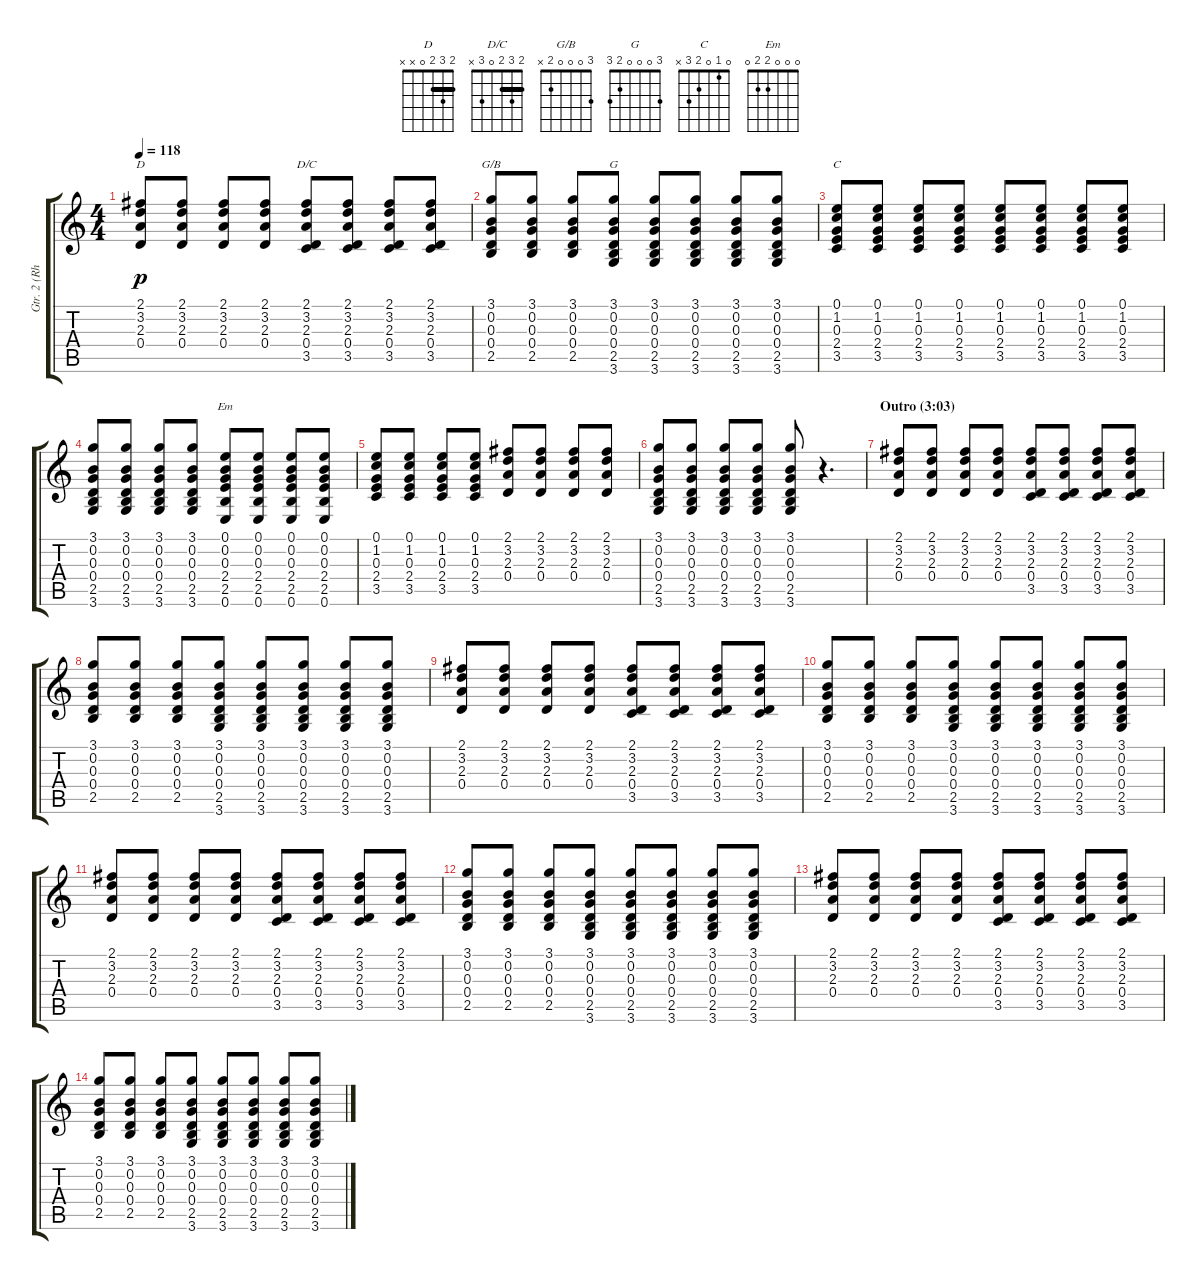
\track ("Gtr. 2 (Rhythm)" "Gtr. 2 (Rh") {instrument acousticguitarsteel}
\staff {score tabs}
\tuning (E4 B3 G3 D3 A2 E2) {hide}
\chord ("D" 2 3 2 0 x x) {barre 2}
\chord ("D/C" 2 3 2 0 3 x) {barre 2}
\chord ("G/B" 3 0 0 0 2 x)
\chord ("G" 3 0 0 0 2 3)
\chord ("C" 0 1 0 2 3 x)
\chord ("Em" 0 0 0 2 2 0)
\ts (4 4)
\tempo 118
\clef g2
\ks c
(2.1 3.2 2.3 0.4).8{ch "D" dy p} (2.1 3.2 2.3 0.4).8 (2.1 3.2 2.3 0.4).8 (2.1 3.2 2.3 0.4).8 (2.1 3.2 2.3 0.4 3.5).8{ch "D/C"} (2.1 3.2 2.3 0.4 3.5).8 (2.1 3.2 2.3 0.4 3.5).8 (2.1 3.2 2.3 0.4 3.5).8 |
(3.1 0.2 0.3 0.4 2.5).8{ch "G/B"} (3.1 0.2 0.3 0.4 2.5).8 (3.1 0.2 0.3 0.4 2.5).8 (3.1 0.2 0.3 0.4 2.5 3.6).8{ch "G"} (3.1 0.2 0.3 0.4 2.5 3.6).8 (3.1 0.2 0.3 0.4 2.5 3.6).8 (3.1 0.2 0.3 0.4 2.5 3.6).8 (3.1 0.2 0.3 0.4 2.5 3.6).8 |
(0.1 1.2 0.3 2.4 3.5).8{ch "C"} (0.1 1.2 0.3 2.4 3.5).8 (0.1 1.2 0.3 2.4 3.5).8 (0.1 1.2 0.3 2.4 3.5).8 (0.1 1.2 0.3 2.4 3.5).8 (0.1 1.2 0.3 2.4 3.5).8 (0.1 1.2 0.3 2.4 3.5).8 (0.1 1.2 0.3 2.4 3.5).8 |
(3.1 0.2 0.3 0.4 2.5 3.6).8 (3.1 0.2 0.3 0.4 2.5 3.6).8 (3.1 0.2 0.3 0.4 2.5 3.6).8 (3.1 0.2 0.3 0.4 2.5 3.6).8 (0.1 0.2 0.3 2.4 2.5 0.6).8{ch "Em"} (0.1 0.2 0.3 2.4 2.5 0.6).8 (0.1 0.2 0.3 2.4 2.5 0.6).8 (0.1 0.2 0.3 2.4 2.5 0.6).8 |
(0.1 1.2 0.3 2.4 3.5).8 (0.1 1.2 0.3 2.4 3.5).8 (0.1 1.2 0.3 2.4 3.5).8 (0.1 1.2 0.3 2.4 3.5).8 (2.1 3.2 2.3 0.4).8 (2.1 3.2 2.3 0.4).8 (2.1 3.2 2.3 0.4).8 (2.1 3.2 2.3 0.4).8 |
(3.1 0.2 0.3 0.4 2.5 3.6).8 (3.1 0.2 0.3 0.4 2.5 3.6).8 (3.1 0.2 0.3 0.4 2.5 3.6).8 (3.1 0.2 0.3 0.4 2.5 3.6).8 (3.1 0.2 0.3 0.4 2.5 3.6).8 r.4{d} |
\section ("" "Outro (3:03)")
(2.1 3.2 2.3 0.4).8 (2.1 3.2 2.3 0.4).8 (2.1 3.2 2.3 0.4).8 (2.1 3.2 2.3 0.4).8 (2.1 3.2 2.3 0.4 3.5).8 (2.1 3.2 2.3 0.4 3.5).8 (2.1 3.2 2.3 0.4 3.5).8 (2.1 3.2 2.3 0.4 3.5).8 |
(3.1 0.2 0.3 0.4 2.5).8 (3.1 0.2 0.3 0.4 2.5).8 (3.1 0.2 0.3 0.4 2.5).8 (3.1 0.2 0.3 0.4 2.5 3.6).8 (3.1 0.2 0.3 0.4 2.5 3.6).8 (3.1 0.2 0.3 0.4 2.5 3.6).8 (3.1 0.2 0.3 0.4 2.5 3.6).8 (3.1 0.2 0.3 0.4 2.5 3.6).8 |
(2.1 3.2 2.3 0.4).8 (2.1 3.2 2.3 0.4).8 (2.1 3.2 2.3 0.4).8 (2.1 3.2 2.3 0.4).8 (2.1 3.2 2.3 0.4 3.5).8 (2.1 3.2 2.3 0.4 3.5).8 (2.1 3.2 2.3 0.4 3.5).8 (2.1 3.2 2.3 0.4 3.5).8 |
(3.1 0.2 0.3 0.4 2.5).8 (3.1 0.2 0.3 0.4 2.5).8 (3.1 0.2 0.3 0.4 2.5).8 (3.1 0.2 0.3 0.4 2.5 3.6).8 (3.1 0.2 0.3 0.4 2.5 3.6).8 (3.1 0.2 0.3 0.4 2.5 3.6).8 (3.1 0.2 0.3 0.4 2.5 3.6).8 (3.1 0.2 0.3 0.4 2.5 3.6).8 |
(2.1 3.2 2.3 0.4).8{volume 0} (2.1 3.2 2.3 0.4).8 (2.1 3.2 2.3 0.4).8 (2.1 3.2 2.3 0.4).8 (2.1 3.2 2.3 0.4 3.5).8 (2.1 3.2 2.3 0.4 3.5).8 (2.1 3.2 2.3 0.4 3.5).8 (2.1 3.2 2.3 0.4 3.5).8 |
(3.1 0.2 0.3 0.4 2.5).8 (3.1 0.2 0.3 0.4 2.5).8 (3.1 0.2 0.3 0.4 2.5).8 (3.1 0.2 0.3 0.4 2.5 3.6).8 (3.1 0.2 0.3 0.4 2.5 3.6).8 (3.1 0.2 0.3 0.4 2.5 3.6).8 (3.1 0.2 0.3 0.4 2.5 3.6).8 (3.1 0.2 0.3 0.4 2.5 3.6).8 |
(2.1 3.2 2.3 0.4).8 (2.1 3.2 2.3 0.4).8 (2.1 3.2 2.3 0.4).8 (2.1 3.2 2.3 0.4).8 (2.1 3.2 2.3 0.4 3.5).8 (2.1 3.2 2.3 0.4 3.5).8 (2.1 3.2 2.3 0.4 3.5).8 (2.1 3.2 2.3 0.4 3.5).8 |
(3.1 0.2 0.3 0.4 2.5).8 (3.1 0.2 0.3 0.4 2.5).8 (3.1 0.2 0.3 0.4 2.5).8 (3.1 0.2 0.3 0.4 2.5 3.6).8 (3.1 0.2 0.3 0.4 2.5 3.6).8 (3.1 0.2 0.3 0.4 2.5 3.6).8 (3.1 0.2 0.3 0.4 2.5 3.6).8 (3.1 0.2 0.3 0.4 2.5 3.6).8
